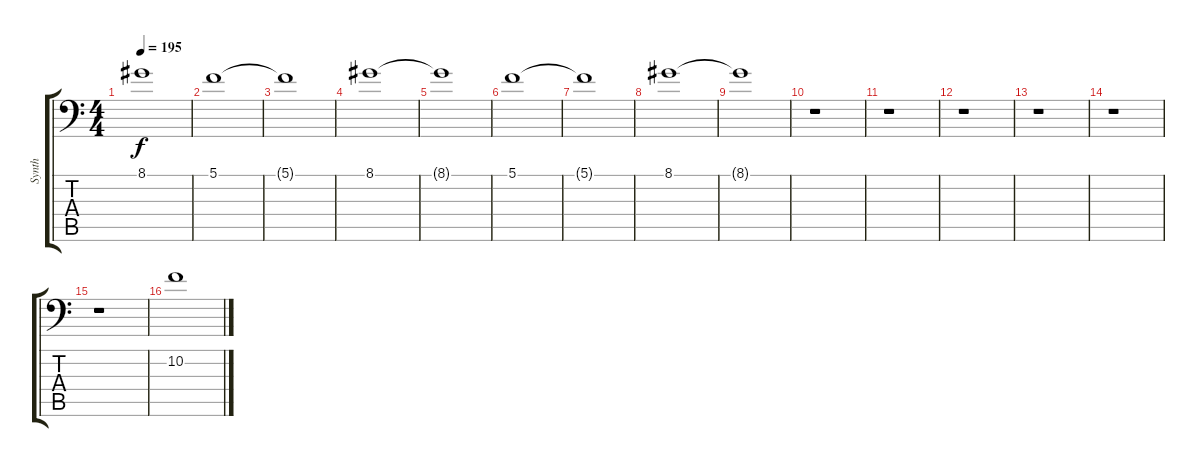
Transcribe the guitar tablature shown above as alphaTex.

\track ("Synth" "Synth") {instrument pad4choir}
\staff {score tabs}
\tuning (C4 G3 Eb3 Bb2 F2 Bb1) {hide}
\ts (4 4)
\tempo 195
\clef f4
\ks c
8.1{t}.1{dy f} |
5.1.1 |
5.1{t}.1 |
8.1.1 |
8.1{t}.1 |
5.1.1 |
5.1{t}.1 |
8.1.1 |
8.1{t}.1 |
r.1 |
r.1 |
r.1 |
r.1 |
r.1 |
r.1 |
10.2.1
